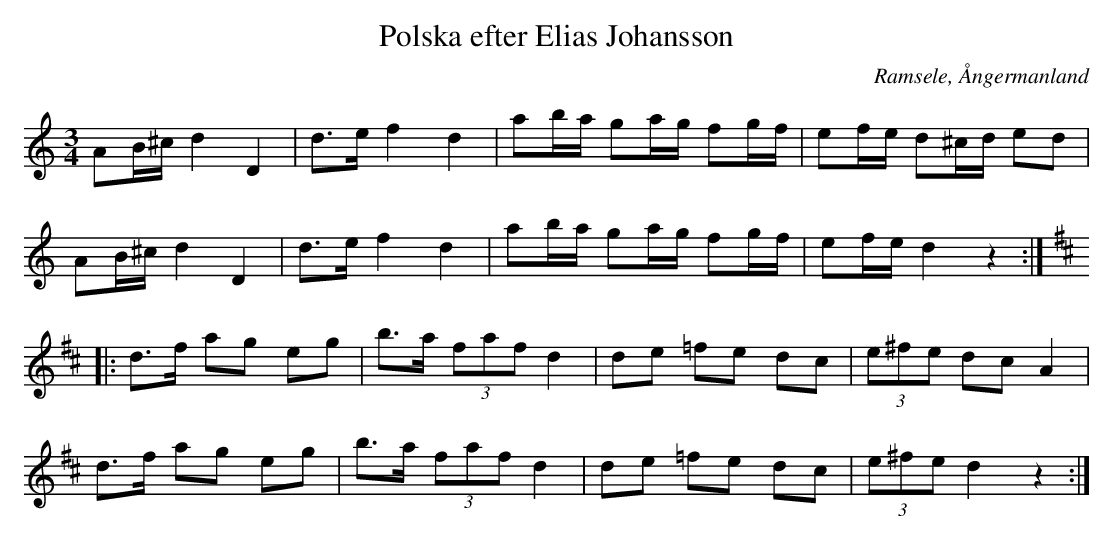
X:1
T: Polska efter Elias Johansson
O: Ramsele, Ångermanland
M:3/4
L:1/8
K:Ddor
AB/^c/ d2 D2 | d>e f2 d2 | ab/a/ ga/g/ fg/f/ | ef/e/ d^c/d/ ed |
AB/^c/ d2 D2 | d>e f2 d2 | ab/a/ ga/g/ fg/f/ | ef/e/ d2 z2 :|[K:D]
|: d>f ag eg | b>a (3faf d2 | de =fe dc | (3e^fe dc A2 |
d>f ag eg | b>a (3faf d2 | de =fe dc | (3e^fe d2 z2 :|]
